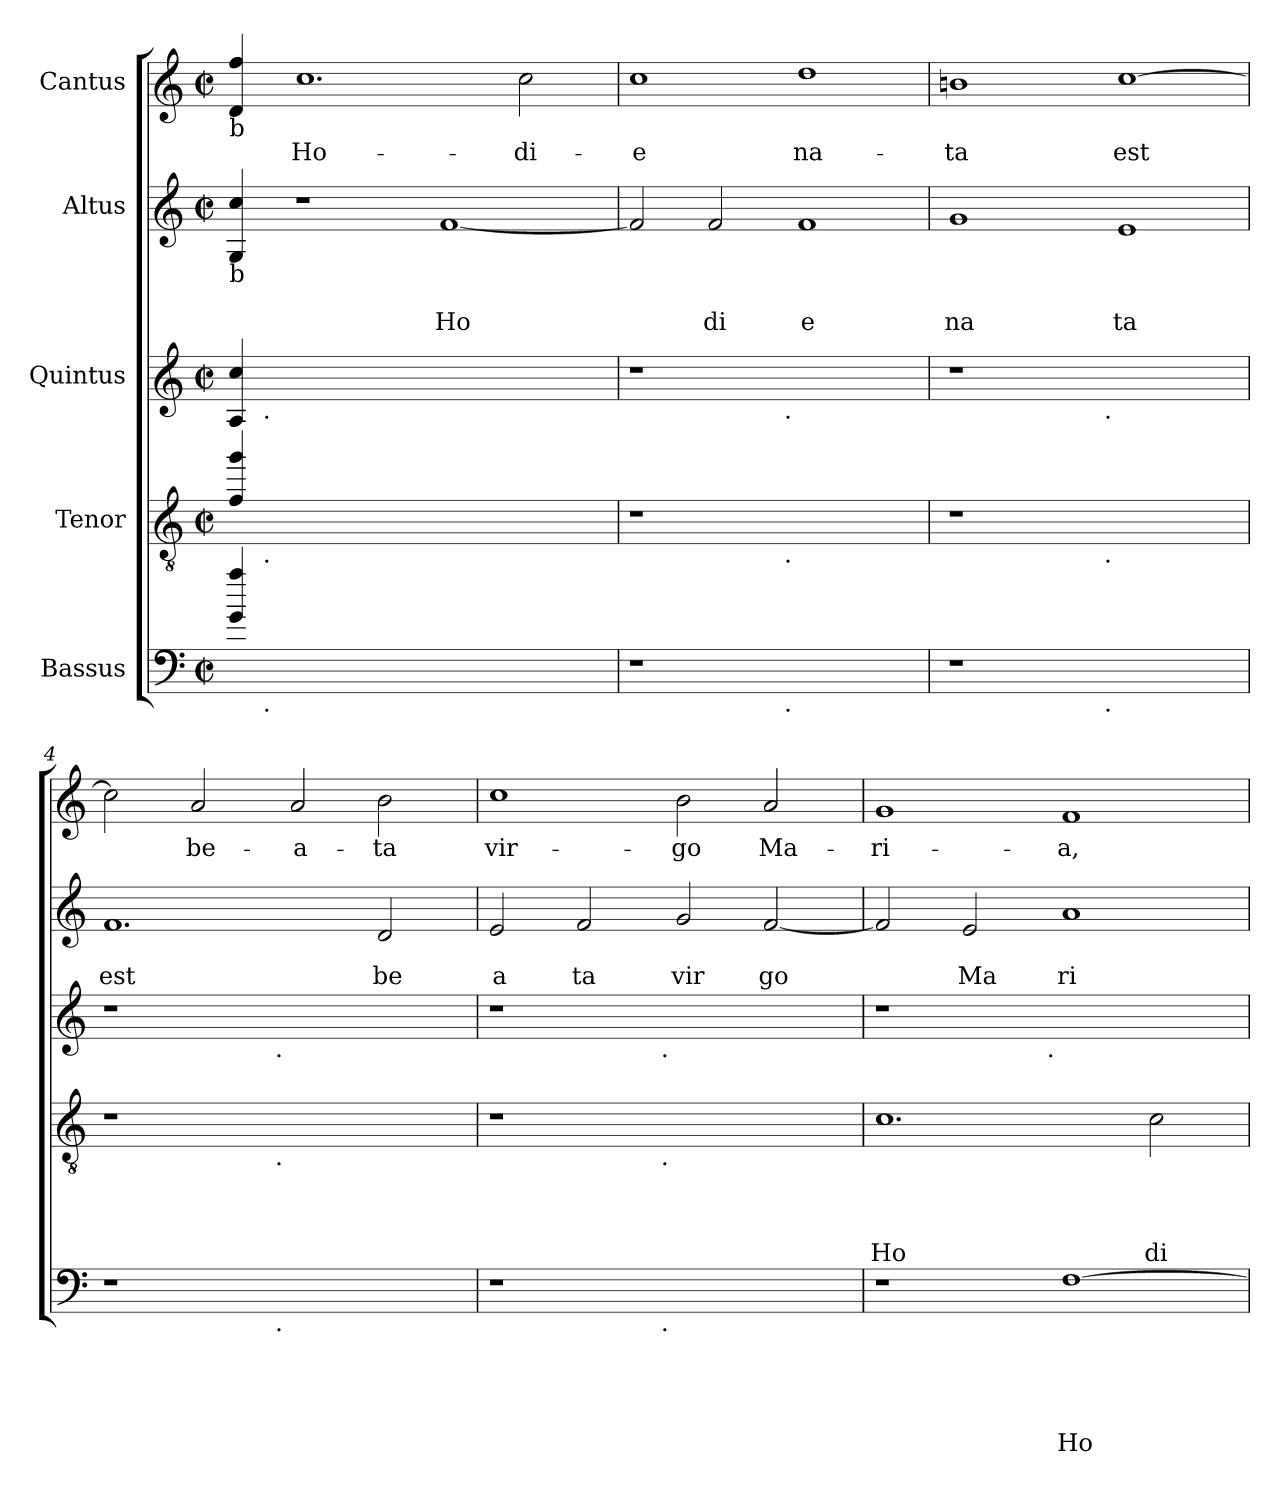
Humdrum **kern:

**kern	**text	**text	**text	**text	**text	**kern	**text	**text	**text	**text	**kern	**kern	**text	**text	**kern	**text
*part5	*part5	*part5	*part5	*part5	*part5	*part4	*part4	*part4	*part4	*part4	*part3	*part2	*part2	*part2	*part1	*part1
*staff5	*staff5	*staff5	*staff5	*staff5	*staff5	*staff4	*staff4	*staff4	*staff4	*staff4	*staff3	*staff2	*staff2	*staff2	*staff1	*staff1
*I"Bassus	*	*	*	*	*	*I"Tenor	*	*	*	*	*I"Quintus	*I"Altus	*	*	*I"Cantus	*
*clefF4	*	*	*	*	*	*clefGv2	*	*	*	*	*clefG2	*clefG2	*	*	*clefG2	*
*k[]	*	*	*	*	*	*k[]	*	*	*	*	*k[]	*k[]	*	*	*k[]	*
*C:	*	*	*	*	*	*C:	*	*	*	*	*C:	*C:	*	*	*C:	*
*M2/2	*	*	*	*	*	*M2/2	*	*	*	*	*M2/2	*M2/2	*	*	*M2/2	*
*met(c|)	*	*	*	*	*	*met(c|)	*	*	*	*	*met(c|)	*met(c|)	*	*	*met(c|)	*
=1	=1	=1	=1	=1	=1	=1	=1	=1	=1	=1	=1	=1	=1	=1	=1	=1
!	!	!	!	!	!	!	!	!	!	!	!	!	!	!	!LO:TX:b:t=b	!
!	!	!	!	!	!	!	!	!	!	!	!	!LO:TX:b:t=b	!	!	!	!
!	!	!	!	!	!	!	!	!	!	!	!LO:TX:b:t=b	!	!	!	!	!
!	!	!	!	!	!	!LO:TX:b:t=b	!	!	!	!	!	!	!	!	!	!
!LO:TX:b:t=b	!	!	!	!	!	!	!	!	!	!	!	!	!	!	!	!
*^	*	*	*	*	*	*^	*	*	*	*	*^	*	*	*	*	*
4g/ 4aa/	8ryy	.	.	.	.	.	4f/ 4gg/	8ryy	.	.	.	.	4A/ 4cc/	8ryy	4G/ 4cc/	.	.	4d/ 4ff/	.
!	!	!	!	!	!	!	!	!	!	!	!	!	!	!LO:TX:b:t=.	!	!	!	!	!
!	!	!	!	!	!	!	!	!LO:TX:b:t=.	!	!	!	!	!	!	!	!	!	!	!
!	!LO:TX:b:t=.	!	!	!	!	!	!	!	!	!	!	!	!	!	!	!	!	!	!
.	1ryy	.	.	.	.	.	.	1ryy	.	.	.	.	.	1ryy	.	.	.	.	.
!	!	!	!	!	!	!	!	!	!	!	!	!	!	!	!	!	!	!	!LO:LY:b
0ryy	.	.	.	.	.	.	0ryy	.	.	.	.	.	0ryy	.	1r	.	.	1.cc	Ho-
.	1ryy	.	.	.	.	.	.	1ryy	.	.	.	.	.	1ryy	.	.	.	.	.
!	!	!	!	!	!	!	!	!	!	!	!	!	!	!	!	!	!LO:LY:b	!	!
.	.	.	.	.	.	.	.	.	.	.	.	.	.	.	[<1f	.	Ho	.	.
!	!	!	!	!	!	!	!	!	!	!	!	!	!	!	!	!	!	!	!LO:LY:b
.	.	.	.	.	.	.	.	.	.	.	.	.	.	.	.	.	.	2cc\	-di-
.	8ryy	.	.	.	.	.	.	8ryy	.	.	.	.	.	8ryy	.	.	.	.	.
=2	=2	=2	=2	=2	=2	=2	=2	=2	=2	=2	=2	=2	=2	=2	=2	=2	=2	=2	=2
!	!	!	!	!	!	!	!	!	!	!	!	!	!	!	!	!	!	!	!LO:LY:b
1r	2ryy	.	.	.	.	.	1r	2ryy	.	.	.	.	1r	2ryy	2f/]	.	.	1cc	-e
!	!	!	!	!	!	!	!	!	!	!	!	!	!	!	!	!	!LO:LY:b	!	!
.	4...ryy	.	.	.	.	.	.	4...ryy	.	.	.	.	.	4...ryy	2f/	.	di	.	.
!	!	!	!	!	!	!	!	!	!	!	!	!	!	!LO:TX:b:t=.	!	!	!	!	!
!	!	!	!	!	!	!	!	!LO:TX:b:t=.	!	!	!	!	!	!	!	!	!	!	!
!	!LO:TX:b:t=.	!	!	!	!	!	!	!	!	!	!	!	!	!	!	!	!	!	!
.	1ryy	.	.	.	.	.	.	1ryy	.	.	.	.	.	1ryy	.	.	.	.	.
!	!	!	!	!	!	!	!	!	!	!	!	!	!	!	!	!	!LO:LY:b	!	!LO:LY:b
1ryy	.	.	.	.	.	.	1ryy	.	.	.	.	.	1ryy	.	1f	.	e	1dd	na-
.	32ryy	.	.	.	.	.	.	32ryy	.	.	.	.	.	32ryy	.	.	.	.	.
=3	=3	=3	=3	=3	=3	=3	=3	=3	=3	=3	=3	=3	=3	=3	=3	=3	=3	=3	=3
!	!	!	!	!	!	!	!	!	!	!	!	!	!	!	!	!	!LO:LY:b	!	!LO:LY:b
1r	2ryy	.	.	.	.	.	1r	2ryy	.	.	.	.	1r	2ryy	1g	.	na	1bn	-ta
.	4...ryy	.	.	.	.	.	.	4...ryy	.	.	.	.	.	4...ryy	.	.	.	.	.
!	!	!	!	!	!	!	!	!	!	!	!	!	!	!LO:TX:b:t=.	!	!	!	!	!
!	!	!	!	!	!	!	!	!LO:TX:b:t=.	!	!	!	!	!	!	!	!	!	!	!
!	!LO:TX:b:t=.	!	!	!	!	!	!	!	!	!	!	!	!	!	!	!	!	!	!
.	1ryy	.	.	.	.	.	.	1ryy	.	.	.	.	.	1ryy	.	.	.	.	.
!	!	!	!	!	!	!	!	!	!	!	!	!	!	!	!	!	!LO:LY:b	!	!LO:LY:b
1ryy	.	.	.	.	.	.	1ryy	.	.	.	.	.	1ryy	.	1e	.	ta	[>1cc	est
.	32ryy	.	.	.	.	.	.	32ryy	.	.	.	.	.	32ryy	.	.	.	.	.
=4	=4	=4	=4	=4	=4	=4	=4	=4	=4	=4	=4	=4	=4	=4	=4	=4	=4	=4	=4
!	!	!	!	!	!	!	!	!	!	!	!	!	!	!	!	!	!LO:LY:b	!	!
1r	2ryy	.	.	.	.	.	1r	2ryy	.	.	.	.	1r	2ryy	1.f	.	est	2cc\]	.
!	!	!	!	!	!	!	!	!	!	!	!	!	!	!	!	!	!	!	!LO:LY:b
.	4...ryy	.	.	.	.	.	.	4...ryy	.	.	.	.	.	4...ryy	.	.	.	2a/	be-
!	!	!	!	!	!	!	!	!	!	!	!	!	!	!LO:TX:b:t=.	!	!	!	!	!
!	!	!	!	!	!	!	!	!LO:TX:b:t=.	!	!	!	!	!	!	!	!	!	!	!
!	!LO:TX:b:t=.	!	!	!	!	!	!	!	!	!	!	!	!	!	!	!	!	!	!
.	1ryy	.	.	.	.	.	.	1ryy	.	.	.	.	.	1ryy	.	.	.	.	.
!	!	!	!	!	!	!	!	!	!	!	!	!	!	!	!	!	!	!	!LO:LY:b
1ryy	.	.	.	.	.	.	1ryy	.	.	.	.	.	1ryy	.	.	.	.	2a/	-a-
!	!	!	!	!	!	!	!	!	!	!	!	!	!	!	!	!	!LO:LY:b	!	!LO:LY:b
.	.	.	.	.	.	.	.	.	.	.	.	.	.	.	2d/	.	be	2b\	-ta
.	32ryy	.	.	.	.	.	.	32ryy	.	.	.	.	.	32ryy	.	.	.	.	.
=5	=5	=5	=5	=5	=5	=5	=5	=5	=5	=5	=5	=5	=5	=5	=5	=5	=5	=5	=5
!	!	!	!	!	!	!	!	!	!	!	!	!	!	!	!	!	!LO:LY:b	!	!LO:LY:b
1r	2ryy	.	.	.	.	.	1r	2ryy	.	.	.	.	1r	2ryy	2e/	.	a	1cc	vir-
!	!	!	!	!	!	!	!	!	!	!	!	!	!	!	!	!	!LO:LY:b	!	!
.	4...ryy	.	.	.	.	.	.	4...ryy	.	.	.	.	.	4...ryy	2f/	.	ta	.	.
!	!	!	!	!	!	!	!	!	!	!	!	!	!	!LO:TX:b:t=.	!	!	!	!	!
!	!	!	!	!	!	!	!	!LO:TX:b:t=.	!	!	!	!	!	!	!	!	!	!	!
!	!LO:TX:b:t=.	!	!	!	!	!	!	!	!	!	!	!	!	!	!	!	!	!	!
.	1ryy	.	.	.	.	.	.	1ryy	.	.	.	.	.	1ryy	.	.	.	.	.
!	!	!	!	!	!	!	!	!	!	!	!	!	!	!	!	!	!LO:LY:b	!	!LO:LY:b
1ryy	.	.	.	.	.	.	1ryy	.	.	.	.	.	1ryy	.	2g/	.	vir	2b\	-go
!	!	!	!	!	!	!	!	!	!	!	!	!	!	!	!	!	!LO:LY:b	!	!LO:LY:b
.	.	.	.	.	.	.	.	.	.	.	.	.	.	.	[<2f/	.	go	2a/	Ma-
.	32ryy	.	.	.	.	.	.	32ryy	.	.	.	.	.	32ryy	.	.	.	.	.
=6	=6	=6	=6	=6	=6	=6	=6	=6	=6	=6	=6	=6	=6	=6	=6	=6	=6	=6	=6
!	!	!	!	!	!	!	!	!	!	!	!	!LO:LY:b	!	!	!	!	!	!	!LO:LY:b
*v	*v	*	*	*	*	*	*	*	*	*	*	*	*	*	*	*	*	*	*
*	*	*	*	*	*	*v	*v	*	*	*	*	*	*	*	*	*	*	*
1r	.	.	.	.	.	1.c	.	.	.	Ho	1r	2ryy	2f/]	.	.	1g	-ri-
!	!	!	!	!	!	!	!	!	!	!	!	!	!	!	!LO:LY:b	!	!
.	.	.	.	.	.	.	.	.	.	.	.	4...ryy	2e/	.	Ma	.	.
!	!	!	!	!	!	!	!	!	!	!	!	!LO:TX:b:t=.	!	!	!	!	!
.	.	.	.	.	.	.	.	.	.	.	.	1ryy	.	.	.	.	.
!	!	!	!	!	!LO:LY:b	!	!	!	!	!	!	!	!	!	!LO:LY:b	!	!LO:LY:b
[<1F	.	.	.	.	Ho-	.	.	.	.	.	1ryy	.	1a	.	ri	1f	-a,
!	!	!	!	!	!	!	!	!	!	!LO:LY:b	!	!	!	!	!	!	!
.	.	.	.	.	.	2c\	.	.	.	di	.	.	.	.	.	.	.
.	.	.	.	.	.	.	.	.	.	.	.	32ryy	.	.	.	.	.
*	*	*	*	*	*	*	*	*	*	*	*v	*v	*	*	*	*	*
=	=	=	=	=	=	=	=	=	=	=	=	=	=	=	=	=
*-	*-	*-	*-	*-	*-	*-	*-	*-	*-	*-	*-	*-	*-	*-	*-	*-
